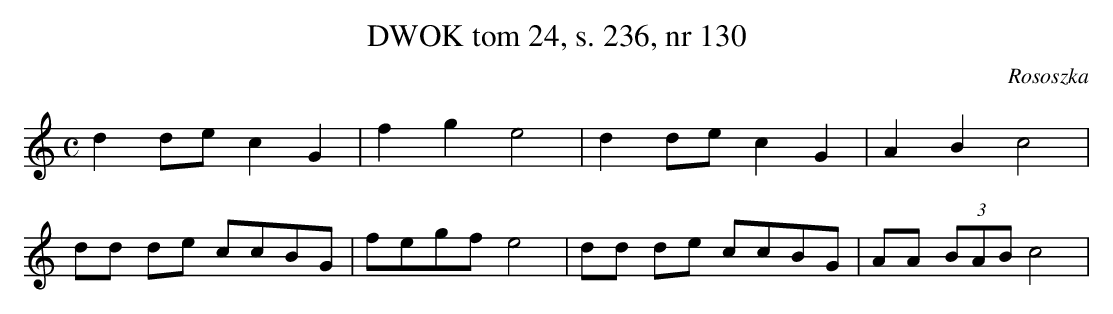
X:1
T: DWOK tom 24, s. 236, nr 130
O: Rososzka
L: 1/16
M: C
K: C
d4 d2e2 c4G4|f4g4e8|d4d2e2c4G4|A4B4c8|
d2d2 d2e2 c2c2B2G2|f2e2g2f2 e8|d2d2 d2e2 c2c2B2G2|A2A2 (3B2A2B2 c8|
